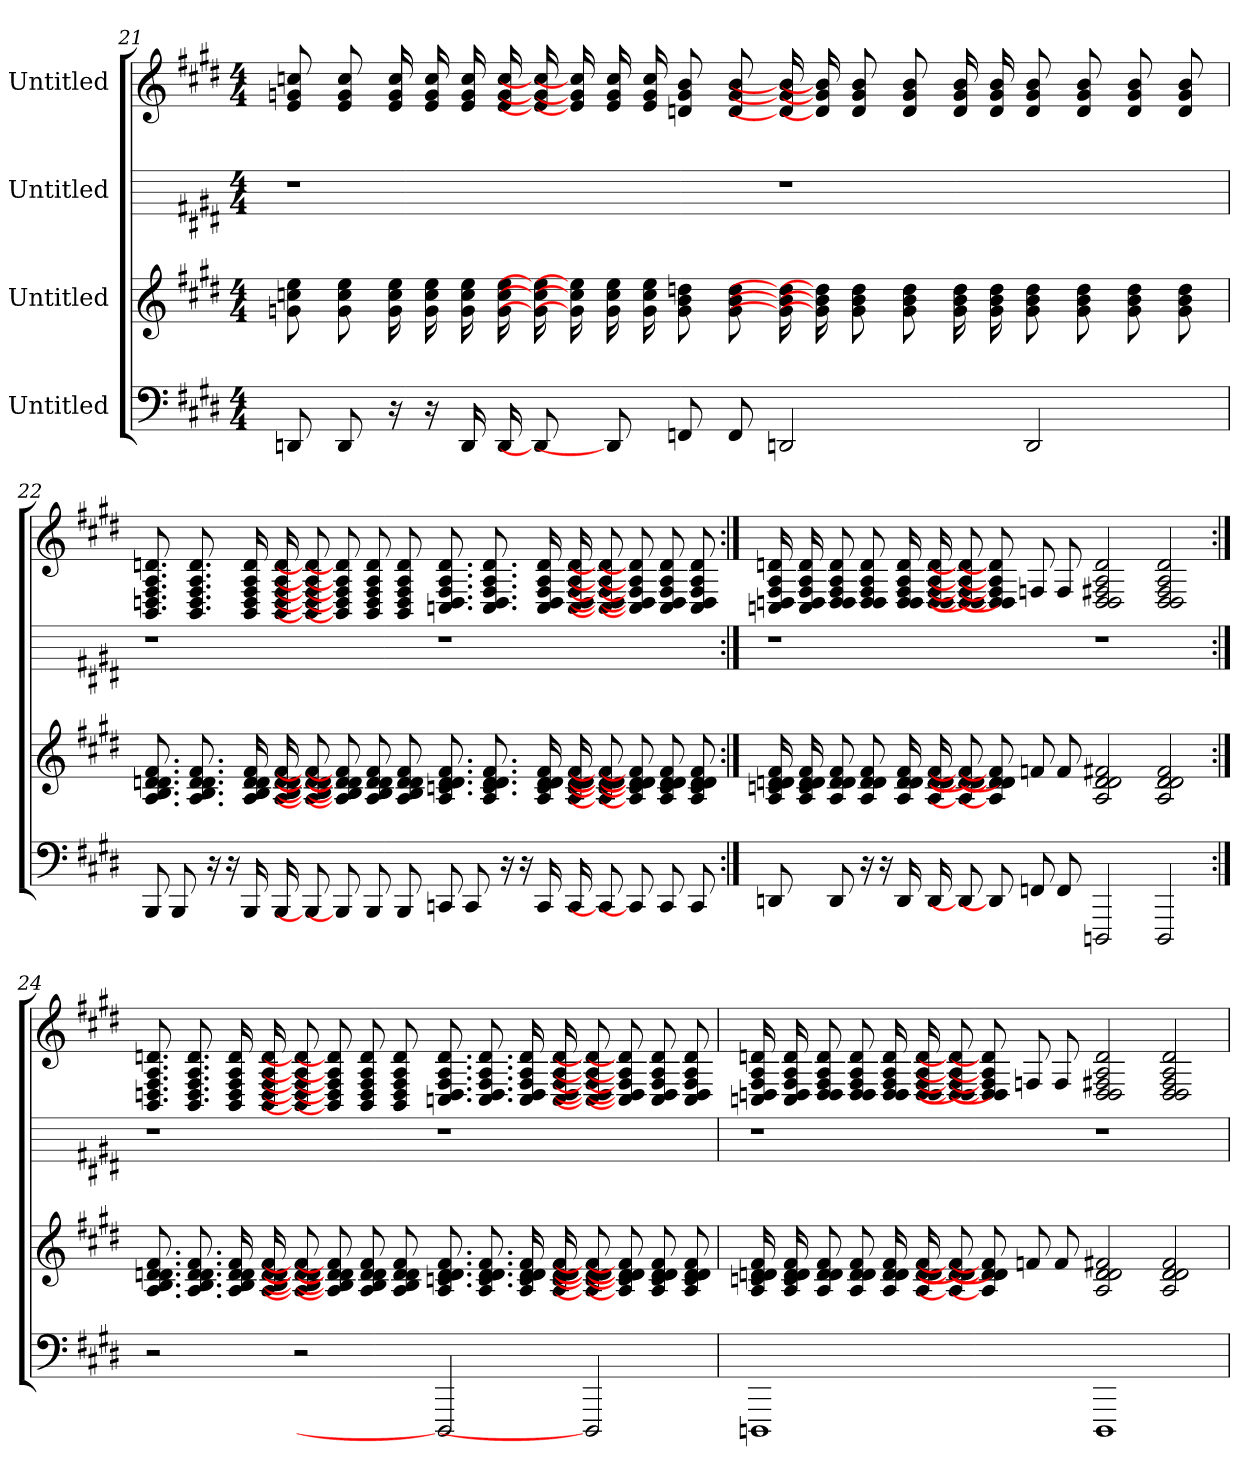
**kern	**kern	**kern	**kern
*part4	*part3	*part2	*part1
*staff4	*staff3	*staff2	*staff1
*I"Untitled	*I"Untitled	*I"Untitled	*I"Untitled
*	*	*	*
*k[f#c#g#d#]	*k[f#c#g#d#]	*k[f#c#g#d#]	*k[f#c#g#d#]
*M4/4	*M4/4	*M4/4	*M4/4
=21	=21	=21	=21
8DDn	8cc 8g 8ee	1r	8cc 8g 8e
8DD	8cc 8g 8ee	.	8cc 8g 8e
16r	16cc 16g 16ee	.	16cc 16g 16e
16r	16cc 16g 16ee	.	16cc 16g 16e
16DD	16cc 16g 16ee	.	16cc 16g 16e
16DD	16cc 16g 16ee	.	16cc 16g 16e
8DD]	16cc] 16g] 16ee]	.	16cc] 16g] 16e]
.	16cc] 16g] 16ee]	.	16cc] 16g] 16e]
8DD]	16cc 16g 16ee	.	16cc 16g 16e
.	16cc 16g 16ee	.	16cc 16g 16e
8FFn	8b 8g 8dd	.	8b 8g 8d
8FF	8b 8g 8dd	.	8b 8g 8d
2DDn	16b] 16g] 16dd]	1r	16b] 16g] 16d]
.	16b] 16g] 16dd]	.	16b] 16g] 16d]
.	8b 8g 8dd	.	8b 8g 8d
.	8b 8g 8dd	.	8b 8g 8d
.	16b 16g 16dd	.	16b 16g 16d
.	16b 16g 16dd	.	16b 16g 16d
2DD	8b 8g 8dd	.	8b 8g 8d
.	8b 8g 8dd	.	8b 8g 8d
.	8b 8g 8dd	.	8b 8g 8d
.	8b 8g 8dd	.	8b 8g 8d
=22	=22	=22	=22
8BBB	8.d 8.A 8.f# 8.d 8.B	1r	8.d 8.A 8.F# 8.D 8.BB
8BBB	.	.	.
.	8.d 8.A 8.f# 8.d 8.B	.	8.d 8.A 8.F# 8.D 8.BB
16r	.	.	.
16r	.	.	.
16BBB	16d 16A 16f# 16d 16B	.	16d 16A 16F# 16D 16BB
16BBB	16d 16A 16f# 16d 16B	.	16d 16A 16F# 16D 16BB
8BBB]	8d] 8A] 8f#] 8d] 8B]	.	8d] 8A] 8F#] 8D] 8BB]
8BBB]	8d] 8A] 8f#] 8d] 8B]	.	8d] 8A] 8F#] 8D] 8BB]
8BBB	8d 8A 8f# 8d 8B	.	8d 8A 8F# 8D 8BB
8BBB	8d 8A 8f# 8d 8B	.	8d 8A 8F# 8D 8BB
8CCn	8.d 8.A 8.f# 8.d 8.c	1r	8.d 8.A 8.F# 8.D 8.C
8CC	.	.	.
.	8.d 8.A 8.f# 8.d 8.c	.	8.d 8.A 8.F# 8.D 8.C
16r	.	.	.
16r	.	.	.
16CC	16d 16A 16f# 16d 16c	.	16d 16A 16F# 16D 16C
16CC	16d 16A 16f# 16d 16c	.	16d 16A 16F# 16D 16C
8CC]	8d] 8A] 8f#] 8d] 8c]	.	8d] 8A] 8F#] 8D] 8C]
8CC]	8d] 8A] 8f#] 8d] 8c]	.	8d] 8A] 8F#] 8D] 8C]
8CC	8d 8A 8f# 8d 8c	.	8d 8A 8F# 8D 8C
8CC	8d 8A 8f# 8d 8c	.	8d 8A 8F# 8D 8C
=23:|!	=23:|!	=23:|!	=23:|!
8DDn	16d 16A 16f# 16d 16c	1r	16d 16A 16F# 16D 16C
.	16d 16A 16f# 16d 16c	.	16d 16A 16F# 16D 16C
8DD	8d 8A 8f# 8d 8d	.	8d 8A 8F# 8D 8D
16r	8d 8A 8f# 8d 8d	.	8d 8A 8F# 8D 8D
16r	.	.	.
16DD	16d 16A 16f# 16d 16d	.	16d 16A 16F# 16D 16D
16DD	16d 16A 16f# 16d 16d	.	16d 16A 16F# 16D 16D
8DD]	8d] 8A] 8f#] 8d] 8d]	.	8d] 8A] 8F#] 8D] 8D]
8DD]	8d] 8A] 8f#] 8d] 8d]	.	8d] 8A] 8F#] 8D] 8D]
8FFn	8f	.	8F
8FF	8f	.	8F
2DDDn	2d 2A 2f# 2d 2d	1r	2d 2A 2F# 2D 2D
2DDD	2d 2A 2f# 2d 2d	.	2d 2A 2F# 2D 2D
=24:|!	=24:|!	=24:|!	=24:|!
2r	8.d 8.A 8.f# 8.d 8.B	1r	8.d 8.A 8.F# 8.D 8.BB
.	8.d 8.A 8.f# 8.d 8.B	.	8.d 8.A 8.F# 8.D 8.BB
.	16d 16A 16f# 16d 16B	.	16d 16A 16F# 16D 16BB
.	16d 16A 16f# 16d 16B	.	16d 16A 16F# 16D 16BB
2r	8d] 8A] 8f#] 8d] 8B]	.	8d] 8A] 8F#] 8D] 8BB]
.	8d] 8A] 8f#] 8d] 8B]	.	8d] 8A] 8F#] 8D] 8BB]
.	8d 8A 8f# 8d 8B	.	8d 8A 8F# 8D 8BB
.	8d 8A 8f# 8d 8B	.	8d 8A 8F# 8D 8BB
2DDDn]	8.d 8.A 8.f# 8.d 8.c	1r	8.d 8.A 8.F# 8.D 8.C
.	8.d 8.A 8.f# 8.d 8.c	.	8.d 8.A 8.F# 8.D 8.C
.	16d 16A 16f# 16d 16c	.	16d 16A 16F# 16D 16C
.	16d 16A 16f# 16d 16c	.	16d 16A 16F# 16D 16C
2DDD]	8d] 8A] 8f#] 8d] 8c]	.	8d] 8A] 8F#] 8D] 8C]
.	8d] 8A] 8f#] 8d] 8c]	.	8d] 8A] 8F#] 8D] 8C]
.	8d 8A 8f# 8d 8c	.	8d 8A 8F# 8D 8C
.	8d 8A 8f# 8d 8c	.	8d 8A 8F# 8D 8C
=25	=25	=25	=25
1DDDn	16d 16A 16f# 16d 16c	1r	16d 16A 16F# 16D 16C
.	16d 16A 16f# 16d 16c	.	16d 16A 16F# 16D 16C
.	8d 8A 8f# 8d 8d	.	8d 8A 8F# 8D 8D
.	8d 8A 8f# 8d 8d	.	8d 8A 8F# 8D 8D
.	16d 16A 16f# 16d 16d	.	16d 16A 16F# 16D 16D
.	16d 16A 16f# 16d 16d	.	16d 16A 16F# 16D 16D
.	8d] 8A] 8f#] 8d] 8d]	.	8d] 8A] 8F#] 8D] 8D]
.	8d] 8A] 8f#] 8d] 8d]	.	8d] 8A] 8F#] 8D] 8D]
.	8f	.	8F
.	8f	.	8F
1DDD	2d 2A 2f# 2d 2d	1r	2d 2A 2F# 2D 2D
.	2d 2A 2f# 2d 2d	.	2d 2A 2F# 2D 2D
=	=	=	=
*-	*-	*-	*-
